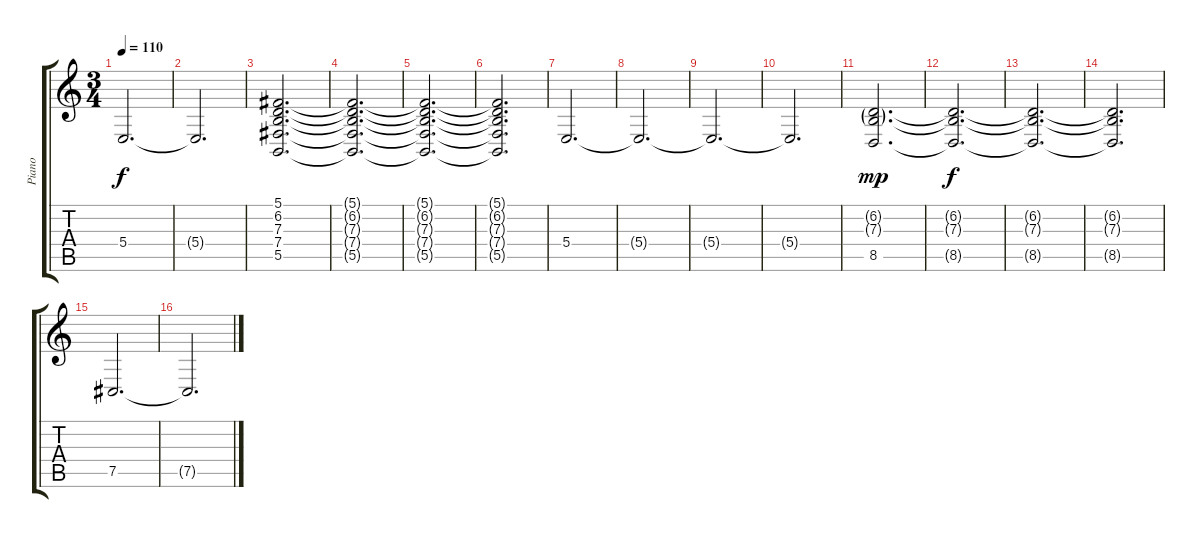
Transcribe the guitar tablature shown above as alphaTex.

\track ("Piano" "Piano") {instrument brightacousticpiano}
\staff {score tabs}
\tuning (Db4 Ab3 E3 B2 Gb2 B1) {hide}
\ts (3 4)
\tempo 110
\clef g2
\ks c
5.4.2{d dy f} |
5.4{t}.2{d} |
(5.1 6.2 7.3 7.4 5.5).2{d} |
(5.1{t} 6.2{t} 7.3{t} 7.4{t} 5.5{t}).2{d} |
(5.1{t} 6.2{t} 7.3{t} 7.4{t} 5.5{t}).2{d} |
(5.1{t} 6.2{t} 7.3{t} 7.4{t} 5.5{t}).2{d} |
5.4.2{d} |
5.4{t}.2{d} |
5.4{t}.2{d} |
5.4{t}.2{d} |
(6.2{g} 7.3{g} 8.5).2{d dy mp} |
(6.2{t} 7.3{t} 8.5{t}).2{d dy f} |
(6.2{t} 7.3{t} 8.5{t}).2{d} |
(6.2{t} 7.3{t} 8.5{t}).2{d} |
7.5.2{d} |
7.5{t}.2{d}
